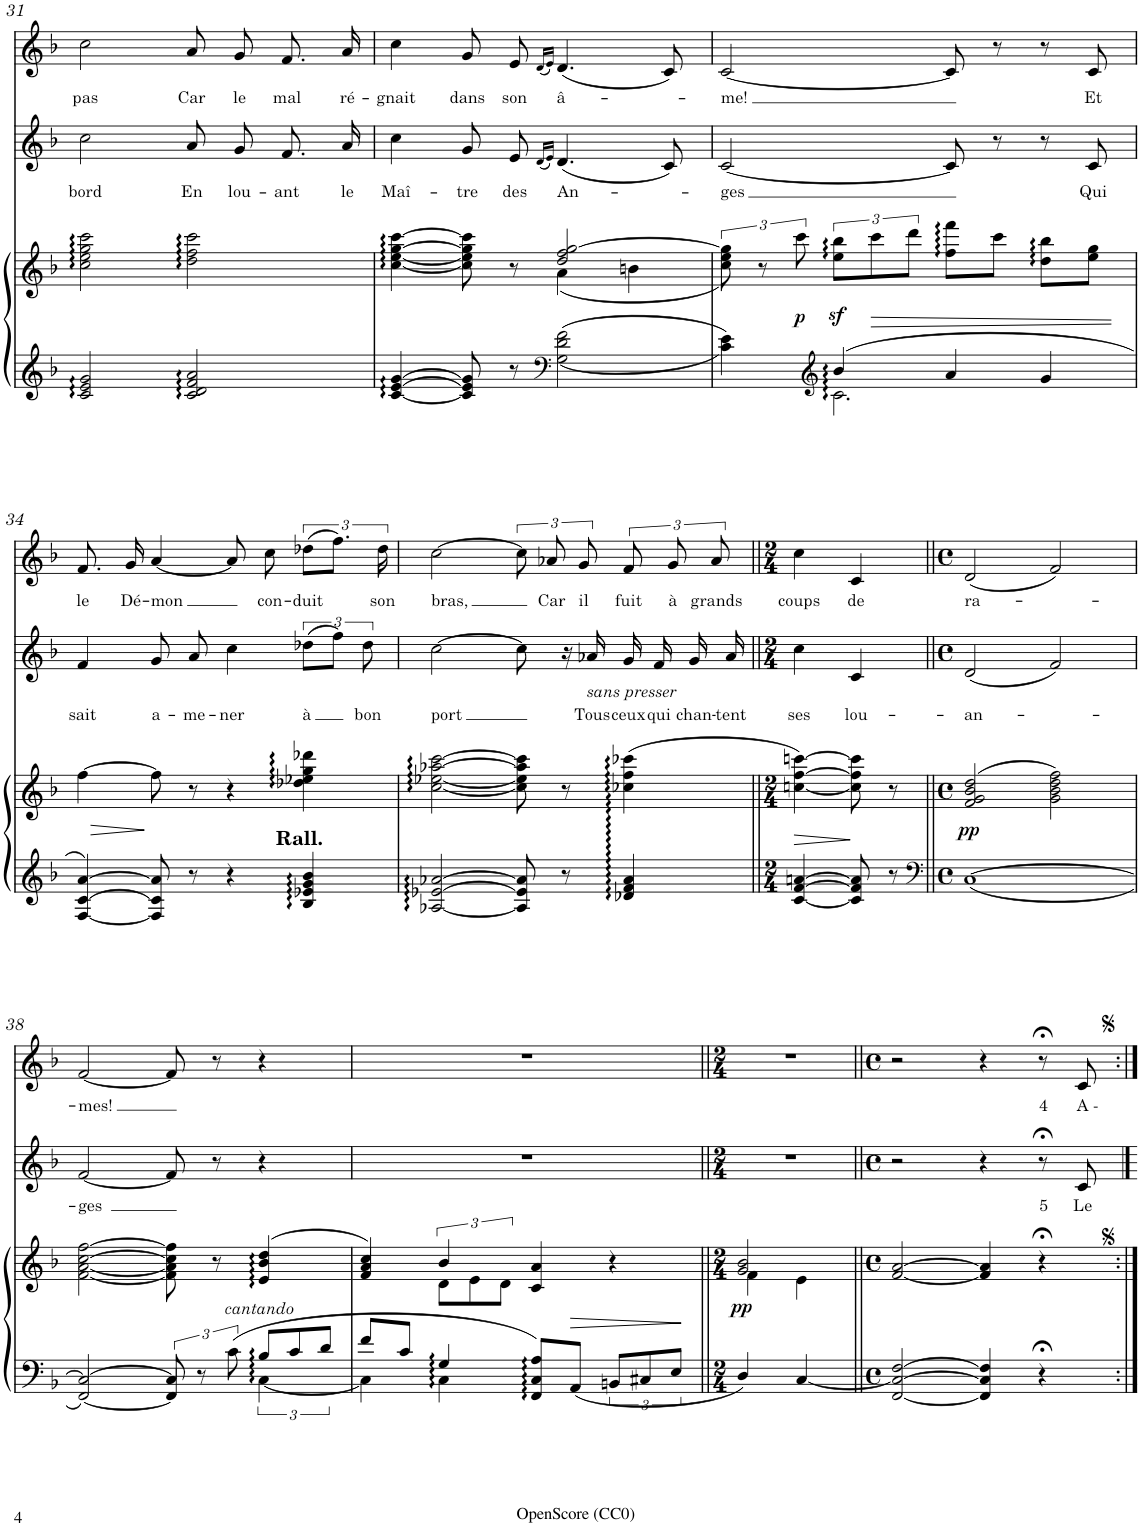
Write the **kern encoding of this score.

**kern	**kern	**dynam	**kern	**text	**kern	**text
*part3	*part3	*part3	*part2	*part2	*part1	*part1
*staff4	*staff3	*staff3/4	*staff2	*staff2	*staff1	*staff1
*I"Piano	*	*	*I"Strophe 2 Voice - verse 2	*	*I"Strophe 1 Voice - verse 1	*
*I'Pno	*	*	*	*	*	*
!!LO:PB:g=z
*clefG2	*clefG2	*	*clefG2	*	*clefG2	*
*k[b-]	*k[b-]	*	*k[b-]	*	*k[b-]	*
*M4/4	*M4/4	*	*M4/4	*	*M4/4	*
*met(c)	*met(c)	*	*met(c)	*	*met(c)	*
=31	=31	=31	=31	=31	=31	=31
!	!	!	!	!LO:LY:b	!	!LO:LY:b
2c/ 2e/ 2g/	2cc\ 2ee\ 2gg\ 2ccc\	.	2cc\	bord	2cc\	pas
!	!	!	!	!LO:LY:b	!	!LO:LY:b
2c/ 2d/ 2f/ 2a/	2dd\ 2ff\ 2ccc\	.	8a/	En	8a/	Car
!	!	!	!	!LO:LY:b	!	!LO:LY:b
.	.	.	8g/	lou-	8g/	le
!	!	!	!	!LO:LY:b	!	!LO:LY:b
.	.	.	8.f/	-ant	8.f/	mal
!	!	!	!	!LO:LY:b	!	!LO:LY:b
.	.	.	16a/	le	16a/	ré-
=32	=32	=32	=32	=32	=32	=32
*	*^	*	*	*	*	*
!	!	!	!	!	!LO:LY:b	!	!LO:LY:b
[4c/ [>4e/ [4g/	[4cc\ [4ee\ [>4gg\ [>4ccc\	2ryy	.	4cc\	Maî-	4cc\	-gnait
!	!	!	!	!	!LO:LY:b	!	!LO:LY:b
8c/] 8e/] 8g/]	8cc\] 8ee\] 8gg\] 8ccc\]	.	.	8g/	-tre	8g/	dans
!	!	!	!	!	!LO:LY:b	!	!LO:LY:b
8r	8r	.	.	8e/	des	8e/	son
*clefF4	*	*	*	*	*	*	*
.	.	.	.	(16qd/LL	.	(16qd/LL	.
.	.	.	.	16qe/JJ)	.	16qe/JJ)	.
!	!	!	!	!	!LO:LY:b	!	!LO:LY:b
2G\ 2d\ 2f\	2dd/ 2ff/ [2gg/	(4a\	.	(4.d/	An-	(4.d/	â-
.	.	4bn\	.	.	.	.	.
.	.	.	.	8c/)	.	8c/)	.
=33	=33	=33	=33	=33	=33	=33	=33
*^	*	*	*	*	*	*	*
!	!	!	!	!	!	!LO:LY:b	!	!LO:LY:b
4c\ 4e\	4ryy	12ee\ 12gg\]	12cc\)	.	[2c/	-ges	[2c/	-me!
.	.	12r	12ryy	.	.	.	.	.
!	!	!	!	!LO:DY:b	!	!	!	!
.	.	12ccc\	12ryy	p	.	.	.	.
*clefG2	*	*	*	*	*	*	*	*
!	!	!	!	!LO:DY:b	!	!	!	!
4b-/	2.c\	12ee\ 12bb-\L	4ryy	sf	.	.	.	.
!	!	!	!	!LO:HP:b	!	!	!	!
.	.	12ccc\	.	>	.	.	.	.
.	.	12ddd\J	.	.	.	.	.	.
4a/	.	8ff\ 8fff\L	2ryy	.	8c/]	.	8c/]	.
.	.	8ccc\J	.	.	8r	.	8r	.
4g/	.	8dd\ 8bb-\L	.	.	8r	.	8r	.
!	!	!	!	!	!	!LO:LY:b	!	!LO:LY:b
.	.	8ee\ 8gg\J	.	.	8c/	Qui	8c/	Et
*v	*v	*	*	*	*	*	*	*
*	*v	*v	*	*	*	*	*
!!LO:LB:g=z
=34	=34	=34	=34	=34	=34	=34
!	!	!	!	!LO:LY:b	!	!LO:LY:b
[4F/ [>4c/ [4a/	[4ff\	.	4f/	sait	8.f/	le
!	!	!	!	!	!	!LO:LY:b
.	.	.	.	.	16g/	Dé-
!	!	!	!	!LO:LY:b	!	!LO:LY:b
8F/] 8c/] 8a/]	8ff\]	]	8g/	a-	[4a/	-mon
!	!	!	!	!LO:LY:b	!	!
8r	8r	.	8a/	-me-	.	.
!	!	!	!	!LO:LY:b	!	!
4r	4r	.	4cc\	-ner	8a/]	.
!	!	!	!	!	!	!LO:LY:b
.	.	.	.	.	8cc\	con-
!	!LO:TX:b:B:t=Rall.	!	!	!	!	!
!	!	!	!	!LO:LY:b	!	!LO:LY:b
4B-/ 4e-X/ 4g/ 4b-/	4dd-X\ 4ee-X\ 4gg\ 4ddd-X\	.	(12dd-X\L	à	(12dd-X\L	-duit
.	.	.	12ff\J)	.	12.ff\J)	.
!	!	!	!	!LO:LY:b	!	!
.	.	.	12dd-\	bon	.	.
!	!	!	!	!	!	!LO:LY:b
.	.	.	.	.	24dd-\	son
=35	=35	=35	=35	=35	=35	=35
!	!	!	!	!LO:LY:b	!	!LO:LY:b
[2A-X/ [>2e-X/ [2a-X/	[2cc\ [<2ee-X\ [2aa-X\ [2ccc\	.	[2cc\	port	[2cc\	bras,
8A-/] 8e-/] 8a-/]	8cc\] 8ee-\] 8aa-\] 8ccc\]	.	8cc\]	.	12cc\]	.
!	!	!	!	!	!	!LO:LY:b
.	.	.	.	.	12a-X/	Car
8r	8r	.	16r	.	.	.
!	!	!	!	!	!	!LO:LY:b
.	.	.	.	.	12g/	il
!	!	!	!LO:TX:b:i:t=sans presser	!	!	!
!	!	!	!	!LO:LY:b	!	!
.	.	.	16a-X/	Tous	.	.
!	!	!	!	!LO:LY:b	!	!LO:LY:b
4d-X/ 4f/ 4a-/	(4cc-X\ 4ff\ 4ccc-X\	.	16g/	ceux	12f/	fuit
!	!	!	!	!LO:LY:b	!	!
.	.	.	16f/	qui	.	.
!	!	!	!	!	!	!LO:LY:b
.	.	.	.	.	12g/	à
!	!	!	!	!LO:LY:b	!	!
.	.	.	16g/	chan-	.	.
!	!	!	!	!	!	!LO:LY:b
.	.	.	.	.	12a-/	grands
!	!	!	!	!LO:LY:b	!	!
.	.	.	16a-/	-tent	.	.
=36||	=36||	=36||	=36||	=36||	=36||	=36||
*M2/4	*M2/4	*	*M2/4	*	*M2/4	*
!	!	!LO:HP:b	!	!LO:LY:b	!	!LO:LY:b
[4c/ [>4f/ [4an/	[4ccn\ [4ff\ [4cccn\)	>	4cc\	ses	4cc\	coups
!	!	!	!	!LO:LY:b	!	!LO:LY:b
8c/] 8f/] 8a/]	8cc\] 8ff\] 8ccc\]	.	4c/	lou-	4c/	de
8r	8r	]	.	.	.	.
=37||	=37||	=37||	=37||	=37||	=37||	=37||
*clefF4	*	*	*	*	*	*
*M4/4	*M4/4	*	*M4/4	*	*M4/4	*
*met(c)	*met(c)	*	*met(c)	*	*met(c)	*
!	!	!LO:DY:b	!	!LO:LY:b	!	!LO:LY:b
[1C	(2f/ 2g/ 2b-/ 2dd/	pp	(2d/	-an-	(2d/	ra-
.	2g\ 2b-\ 2dd\ 2ff\)	.	2f/)	.	2f/)	.
!!LO:LB:g=z
=38	=38	=38	=38	=38	=38	=38
*^	*	*	*	*	*	*
!	!	!	!	!	!LO:LY:b	!	!LO:LY:b
2C/_	[<2FF/	[2f\ [2a\ [2cc\ [2ff\	.	[2f/	-ges	[2f/	-mes!
12C/]	12FF/]	8f\] 8a\] 8cc\] 8ff\]	.	8f/]	.	8f/]	.
12r	6ryy	.	.	.	.	.	.
.	.	8r	.	8r	.	8r	.
12c\	.	.	.	.	.	.	.
!	!	!LO:TX:b:i:t=cantando	!	!	!	!	!
12B-/L	[4C\	(>4e/ 4b-/ 4dd/	.	4r	.	4r	.
12c/	.	.	.	.	.	.	.
12d/J	.	.	.	.	.	.	.
=39	=39	=39	=39	=39	=39	=39	=39
*	*	*^	*	*	*	*	*
8f/L	4C\]	4a/ 4cc/)	4f/	.	1r	.	1r	.
8c/J	.	.	.	.	.	.	.	.
4G/	4C\	4b-/	12d\L	.	.	.	.	.
.	.	.	12e\	.	.	.	.	.
.	.	.	12d\J	.	.	.	.	.
8FF/ 8C/ 8A/L	2ryy	4c/ 4a/	2ryy	.	.	.	.	.
8AA/J	.	.	.	.	.	.	.	.
12BBn/L	.	4r	.	.	.	.	.	.
12C#X/	.	.	.	.	.	.	.	.
12E/J	.	.	.	.	.	.	.	.
*v	*v	*	*	*	*	*	*	*
=40||	=40||	=40||	=40||	=40||	=40||	=40||	=40||
*M2/4	*M2/4	*	*	*M2/4	*	*M2/4	*
!	!	!	!LO:DY:b	!	!	!	!
4D/	2g/ 2b-/	4f\	pp	2r	.	2r	.
[4C/	.	4e\	.	.	.	.	.
*	*v	*v	*	*	*	*	*
=41||	=41||	=41||	=41||	=41||	=41||	=41||
*M4/4	*M4/4	*	*M4/4	*	*M4/4	*
*met(c)	*met(c)	*	*met(c)	*	*met(c)	*
[2FF/ 2C/_ [2F/	[2f/ [2a/	.	2r	.	2r	.
4FF/] 4C/] 4F/]	4f/] 4a/]	.	4r	.	4r	.
!	!	!	!	!LO:LY:b	!	!LO:LY:b
4r;<	4r;<	.	8r;<	5	8r;<	4
!	!	!	!	!LO:LY:b	!	!LO:LY:b
.	.	.	8c/	Le	8c/	A -
=:|!	=:|!	=:|!	=:|!	=:|!	=:|!	=:|!
*-	*-	*-	*-	*-	*-	*-
